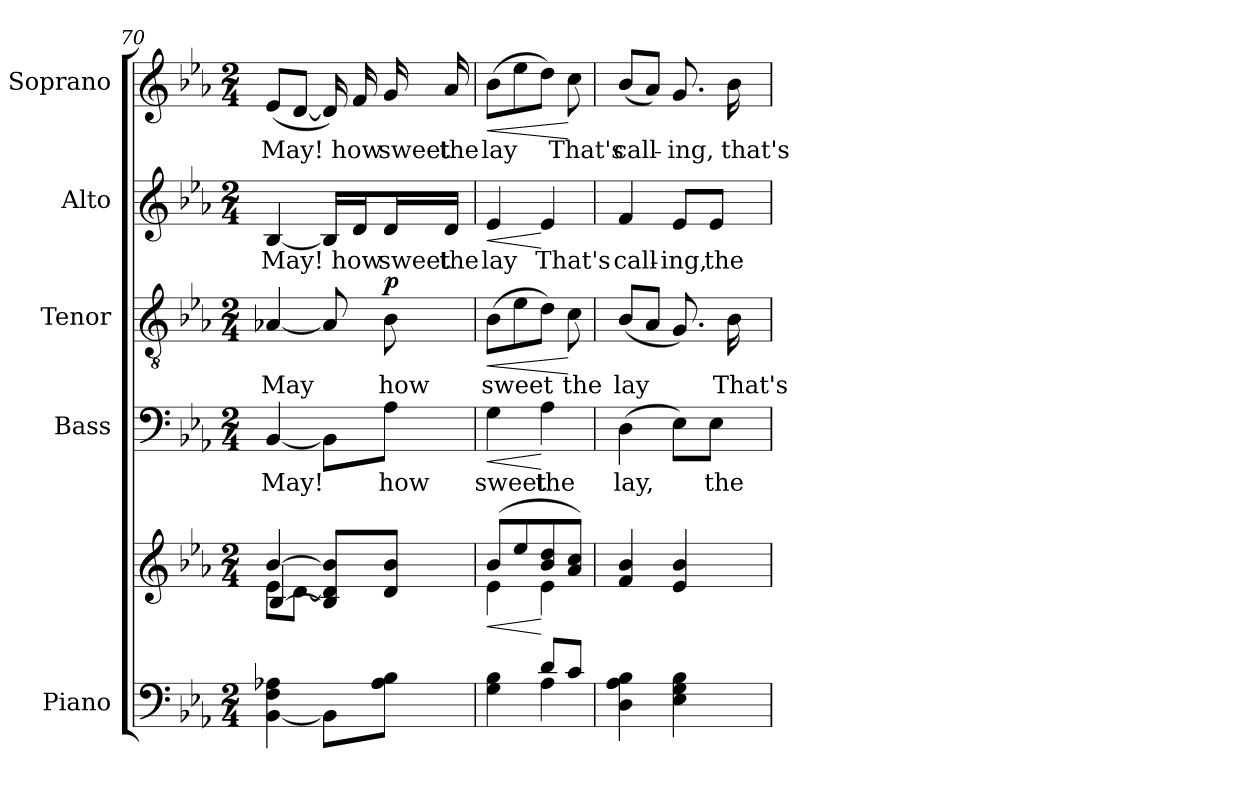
**kern	**kern	**dynam	**kern	**text	**dynam	**kern	**text	**dynam	**kern	**text	**dynam	**kern	**text	**dynam
*part5	*part5	*part5	*part4	*part4	*part4	*part3	*part3	*part3	*part2	*part2	*part2	*part1	*part1	*part1
*staff6	*staff5	*staff5/6	*staff4	*staff4	*staff4	*staff3	*staff3	*staff3	*staff2	*staff2	*staff2	*staff1	*staff1	*staff1
*I"Piano	*	*	*I"Bass	*	*	*I"Tenor	*	*	*I"Alto	*	*	*I"Soprano	*	*
*I'Pno.	*	*	*I'B.	*	*	*I'T.	*	*	*I'A.	*	*	*I'S.	*	*
*clefF4	*clefG2	*	*clefF4	*	*	*clefGv2	*	*	*clefG2	*	*	*clefG2	*	*
*	*	*	*	*	*	*ITrd7c12	*	*	*	*	*	*	*	*
*k[b-e-a-]	*k[b-e-a-]	*	*k[b-e-a-]	*	*	*k[b-e-a-]	*	*	*k[b-e-a-]	*	*	*k[b-e-a-]	*	*
*E-:	*E-:	*	*E-:	*	*	*E-:	*	*	*E-:	*	*	*E-:	*	*
*M2/4	*M2/4	*	*M2/4	*	*	*M2/4	*	*	*M2/4	*	*	*M2/4	*	*
=70	=70	=70	=70	=70	=70	=70	=70	=70	=70	=70	=70	=70	=70	=70
*	*^	*	*	*	*	*	*	*	*	*	*	*	*	*
*	*	*^	*	*	*	*	*	*	*	*	*	*	*	*	*
!	!	!	!	!	!	!LO:LY:b:color=#000000	!	!	!	!	!	!	!	!	!	!
!	!	!	!	!	!	!	!	!	!LO:LY:b:color=#000000	!	!	!	!	!	!	!
!	!	!	!	!	!	!	!	!	!	!	!	!LO:LY:b:color=#000000	!	!	!	!
!	!	!	!	!	!	!	!	!	!	!	!	!	!	!	!LO:LY:b:color=#000000	!
[4BB-i\ 4Fi 4A-Xi	[4b-i/	8e-i\L	[4B-i/	.	[4BB-i/	May!	.	[4AA-Xi/	May	.	[4B-i/	May!	.	(8e-i/L	May!	.
.	.	[8di\J	.	.	.	.	.	.	.	.	.	.	.	[8di/J	.	.
8BB-i\L]	8B-i/] 8di] 8b-i]L	4ryy	4ryy	.	8BB-i\L]	.	.	8AA-i/]	.	.	16B-i/LL]	.	.	16di/])	.	.
!	!	!	!	!	!	!	!	!	!	!	!	!LO:LY:b:color=#000000	!	!	!	!
!	!	!	!	!	!	!	!	!	!	!	!	!	!	!	!LO:LY:b:color=#000000	!
.	.	.	.	.	.	.	.	.	.	.	16di/J	how	.	16fi/	how	.
!	!	!	!	!	!	!LO:LY:b:color=#000000	!	!	!	!	!	!	!	!	!	!
!	!	!	!	!	!	!	!	!	!LO:LY:b:color=#000000	!	!	!	!	!	!	!
!	!	!	!	!	!	!	!	!	!	!	!	!LO:LY:b:color=#000000	!	!	!	!
!	!	!	!	!	!	!	!	!	!	!	!	!	!	!	!LO:LY:b:color=#000000	!
8A-i\ 8B-iJ	8di/ 8b-iJ	.	.	.	8A-i\J	how	.	8BB-i\	how	p	16di/L	sweet	.	16gi/	sweet	.
!	!	!	!	!	!	!	!	!	!	!	!	!LO:LY:b:color=#000000	!	!	!	!
!	!	!	!	!	!	!	!	!	!	!	!	!	!	!	!LO:LY:b:color=#000000	!
.	.	.	.	.	.	.	.	.	.	.	16di/JJ	the	.	16a-i/	the	.
*	*	*v	*v	*	*	*	*	*	*	*	*	*	*	*	*	*
!!LO:LB:g=z
=71	=71	=71	=71	=71	=71	=71	=71	=71	=71	=71	=71	=71	=71	=71	=71
*^	*	*	*	*	*	*	*	*	*	*	*	*	*	*	*
!	!	!	!	!LO:HP:b	!	!	!	!	!	!	!	!	!	!	!	!
!	!	!	!	!	!	!LO:LY:b:color=#000000	!LO:HP:b	!	!	!	!	!	!	!	!	!
!	!	!	!	!	!	!	!	!	!LO:LY:b:color=#000000	!LO:HP:b	!	!	!	!	!	!
!	!	!	!	!	!	!	!	!	!	!	!	!LO:LY:b:color=#000000	!LO:HP:b	!	!	!
!	!	!	!	!	!	!	!	!	!	!	!	!	!	!	!LO:LY:b:color=#000000	!LO:HP:b
4ryy	4Gi\ 4B-i	(8b-i/L	4e-i\	<	4Gi\	sweet	<	(8BB-i\L	sweet	<	4e-i/	lay	<	(8b-i\L	lay	<
.	.	8ee-i/	.	.	.	.	.	8E-i\	.	.	.	.	.	8ee-i\	.	.
!	!	!	!	!	!	!LO:LY:b:color=#000000	!	!	!	!	!	!	!	!	!	!
!	!	!	!	!	!	!	!	!	!	!	!	!LO:LY:b:color=#000000	!	!	!	!
8di/L	4A-i\	8b-i/ 8ddi	4e-i\	[	4A-i\	the	[	8Di\J)	.	.	4e-i/	That's	[	8ddi\J)	.	.
!	!	!	!	!	!	!	!	!	!LO:LY:b:color=#000000	!	!	!	!	!	!	!
!	!	!	!	!	!	!	!	!	!	!	!	!	!	!	!LO:LY:b:color=#000000	!
8ci/J	.	8a-i/ 8cciJ)	.	.	.	.	.	8Ci\	the	[	.	.	.	8cci\	That's	[
*v	*v	*	*	*	*	*	*	*	*	*	*	*	*	*	*	*
*	*v	*v	*	*	*	*	*	*	*	*	*	*	*	*	*
=72	=72	=72	=72	=72	=72	=72	=72	=72	=72	=72	=72	=72	=72	=72
!	!	!	!	!LO:LY:b:color=#000000	!	!	!	!	!	!	!	!	!	!
!	!	!	!	!	!	!	!LO:LY:b:color=#000000	!	!	!	!	!	!	!
!	!	!	!	!	!	!	!	!	!	!LO:LY:b:color=#000000	!	!	!	!
!	!	!	!	!	!	!	!	!	!	!	!	!	!LO:LY:b:color=#000000	!
4Di\ 4A-i 4B-i	4fi/ 4b-i	.	(4Di\	lay,	.	(8BB-i/L	lay	.	4fi/	call-	.	(8b-i/L	call-	.
.	.	.	.	.	.	8AA-i/J	.	.	.	.	.	8a-i/J)	.	.
!	!	!	!	!	!	!	!	!	!	!LO:LY:b:color=#000000	!	!	!	!
!	!	!	!	!	!	!	!	!	!	!	!	!	!LO:LY:b:color=#000000	!
4E-i\ 4Gi 4B-i	4e-i/ 4b-i	.	8E-i\L)	.	.	8.GGi/)	.	.	8e-i/L	-ing,	.	8.gi/	-ing,	.
!	!	!	!	!LO:LY:b:color=#000000	!	!	!	!	!	!	!	!	!	!
!	!	!	!	!	!	!	!	!	!	!LO:LY:b:color=#000000	!	!	!	!
.	.	.	8E-i\J	the	.	.	.	.	8e-i/J	the	.	.	.	.
!	!	!	!	!	!	!	!LO:LY:b:color=#000000	!	!	!	!	!	!	!
!	!	!	!	!	!	!	!	!	!	!	!	!	!LO:LY:b:color=#000000	!
.	.	.	.	.	.	16BB-i\	That's	.	.	.	.	16b-i\	that's	.
=	=	=	=	=	=	=	=	=	=	=	=	=	=	=
*-	*-	*-	*-	*-	*-	*-	*-	*-	*-	*-	*-	*-	*-	*-
